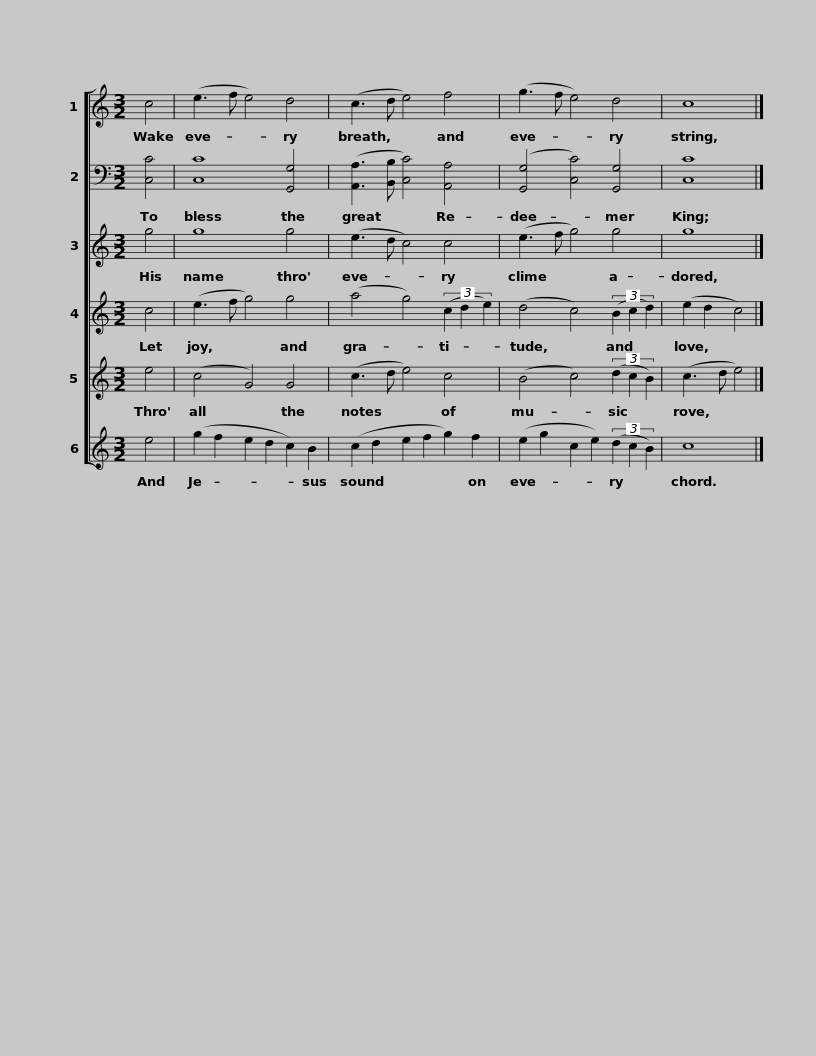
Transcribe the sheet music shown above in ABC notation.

X:1
%%score [ 1 2 3 4 5 6 ]
L:1/8
M:3/2
I:linebreak $
K:C
V:1 treble
V:2 bass
V:3 treble
V:4 treble
V:5 treble
V:6 treble
V:1
 c4 | (e3 f e4) d4 | (c3 d e4) f4 | (g3 f e4) d4 | c8 |] %5
V:2
 [C,C]4 | [C,C]8 [G,,G,]4 | ([A,,A,]3 [B,,B,] [C,C]4) [A,,A,]4 | ([G,,G,]4 [C,C]4) [G,,G,]4 | [C,C]8 |] %5
V:3
 g4 | g8 g4 | (e3 d c4) c4 | (e3 f g4) g4 | g8 |] %5
V:4
 c4 | (e3 f g4) g4 | (a4 g4) (3(c2 d2 e2) | (d4 c4) (3(B2 c2 d2) | (e2 d2 c4) |] %5
V:5
 e4 | (c4 G4) G4 | (c3 d e4) c4 | (B4 c4) (3(d2 c2 B2) | (c3 d e4) |] %5
V:6
 e4 | (g2 f2 e2 d2 c2) B2 | (c2 d2 e2 f2 g2) f2 | (e2 g2 c2 e2) (3(d2 c2 B2) | c8 |] %5
